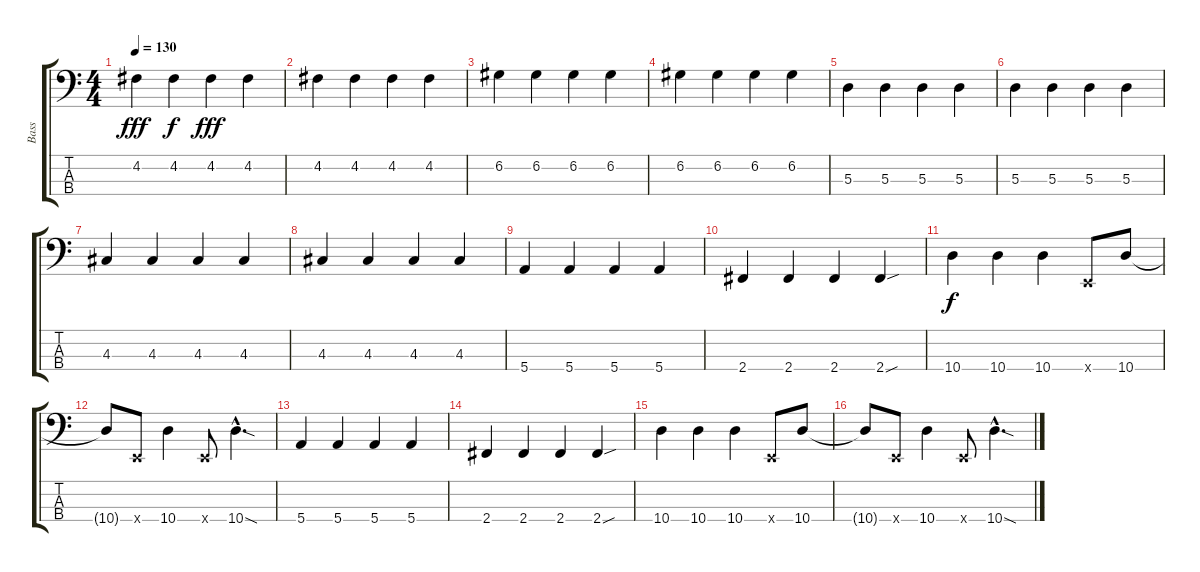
\track ("Bass" "Bass") {instrument electricbassfinger}
\staff {score tabs}
\tuning (G2 D2 A1 E1) {hide}
\ts (4 4)
\tempo 130
\clef f4
\ks c
4.2.4{dy fff} 4.2.4{dy f} 4.2.4{dy fff} 4.2.4 |
4.2.4 4.2.4 4.2.4 4.2.4 |
6.2.4 6.2.4 6.2.4 6.2.4 |
6.2.4 6.2.4 6.2.4 6.2.4 |
5.3.4 5.3.4 5.3.4 5.3.4 |
5.3.4 5.3.4 5.3.4 5.3.4 |
4.3.4 4.3.4 4.3.4 4.3.4 |
4.3.4 4.3.4 4.3.4 4.3.4 |
5.4.4 5.4.4 5.4.4 5.4.4 |
2.4.4 2.4.4 2.4.4 2.4{sou}.4 |
10.4.4{dy f} 10.4.4 10.4.4 0.4{x}.8 10.4.8 |
10.4{t}.8 0.4{x}.8 10.4.4 0.4{x}.8 10.4{sod hac}.4{d} |
5.4.4 5.4.4 5.4.4 5.4.4 |
2.4.4 2.4.4 2.4.4 2.4{sou}.4 |
10.4.4 10.4.4 10.4.4 0.4{x}.8 10.4.8 |
10.4{t}.8 0.4{x}.8 10.4.4 0.4{x}.8 10.4{sod hac}.4{d}
